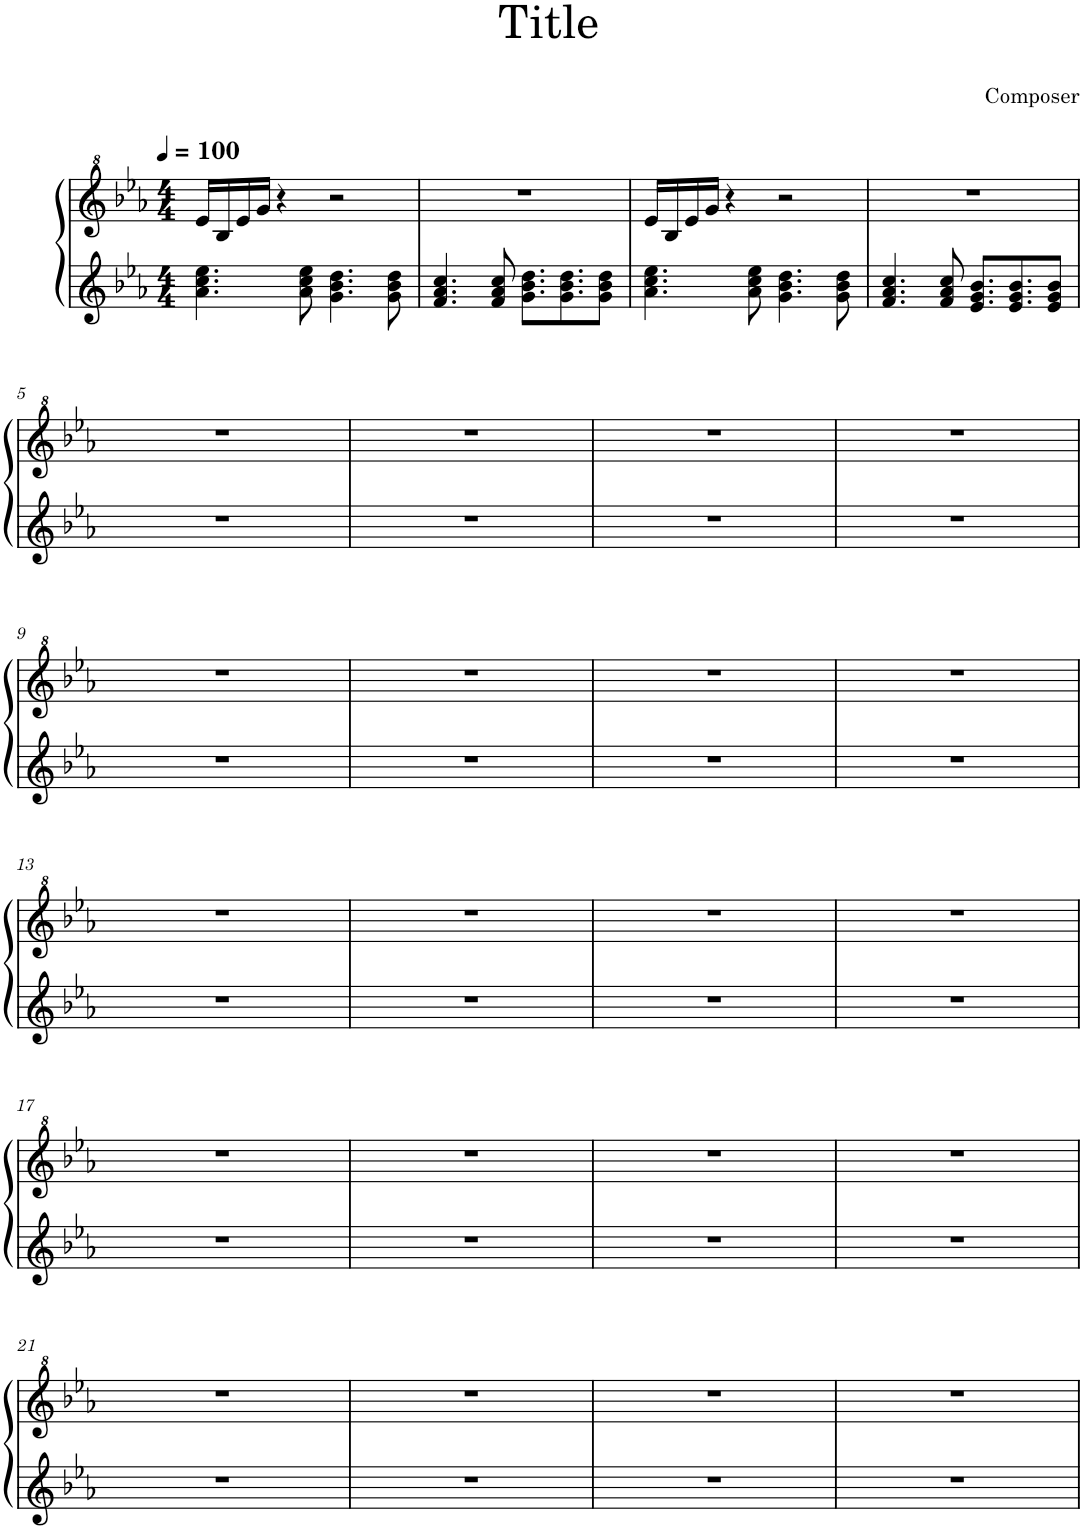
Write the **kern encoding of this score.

**kern	**kern
*part1	*part1
*staff2	*staff1
*I"Piano	*
*I'Pno.	*
*clefG2	*clefG^2
*k[b-e-a-]	*k[b-e-a-]
*M4/4	*M4/4
*MM100	*MM100
=1	=1
4.a-\ 4.cc\ 4.ee-\	16ee-/LL
.	16b-/
.	16ee-/
.	16gg/JJ
.	4r
8a-\ 8cc\ 8ee-\	.
4.g\ 4.b-\ 4.dd\	2r
8g\ 8b-\ 8dd\	.
=2	=2
4.f/ 4.a-/ 4.cc/	1r
8f/ 8a-/ 8cc/	.
8.g\ 8.b-\ 8.dd\L	.
8.g\ 8.b-\ 8.dd\	.
8g\ 8b-\ 8dd\J	.
=3	=3
4.a-\ 4.cc\ 4.ee-\	16ee-/LL
.	16b-/
.	16ee-/
.	16gg/JJ
.	4r
8a-\ 8cc\ 8ee-\	.
4.g\ 4.b-\ 4.dd\	2r
8g\ 8b-\ 8dd\	.
=4	=4
4.f/ 4.a-/ 4.cc/	1r
8f/ 8a-/ 8cc/	.
8.e-/ 8.g/ 8.b-/L	.
8.e-/ 8.g/ 8.b-/	.
8e-/ 8g/ 8b-/J	.
!!LO:LB:g=z
=5	=5
1r	1r
=6	=6
1r	1r
=7	=7
1r	1r
=8	=8
1r	1r
!!LO:LB:g=z
=9	=9
1r	1r
=10	=10
1r	1r
=11	=11
1r	1r
=12	=12
1r	1r
!!LO:LB:g=z
=13	=13
1r	1r
=14	=14
1r	1r
=15	=15
1r	1r
=16	=16
1r	1r
!!LO:LB:g=z
=17	=17
1r	1r
=18	=18
1r	1r
=19	=19
1r	1r
=20	=20
1r	1r
!!LO:LB:g=z
=21	=21
1r	1r
=22	=22
1r	1r
=23	=23
1r	1r
=24	=24
1r	1r
=	=
*-	*-
